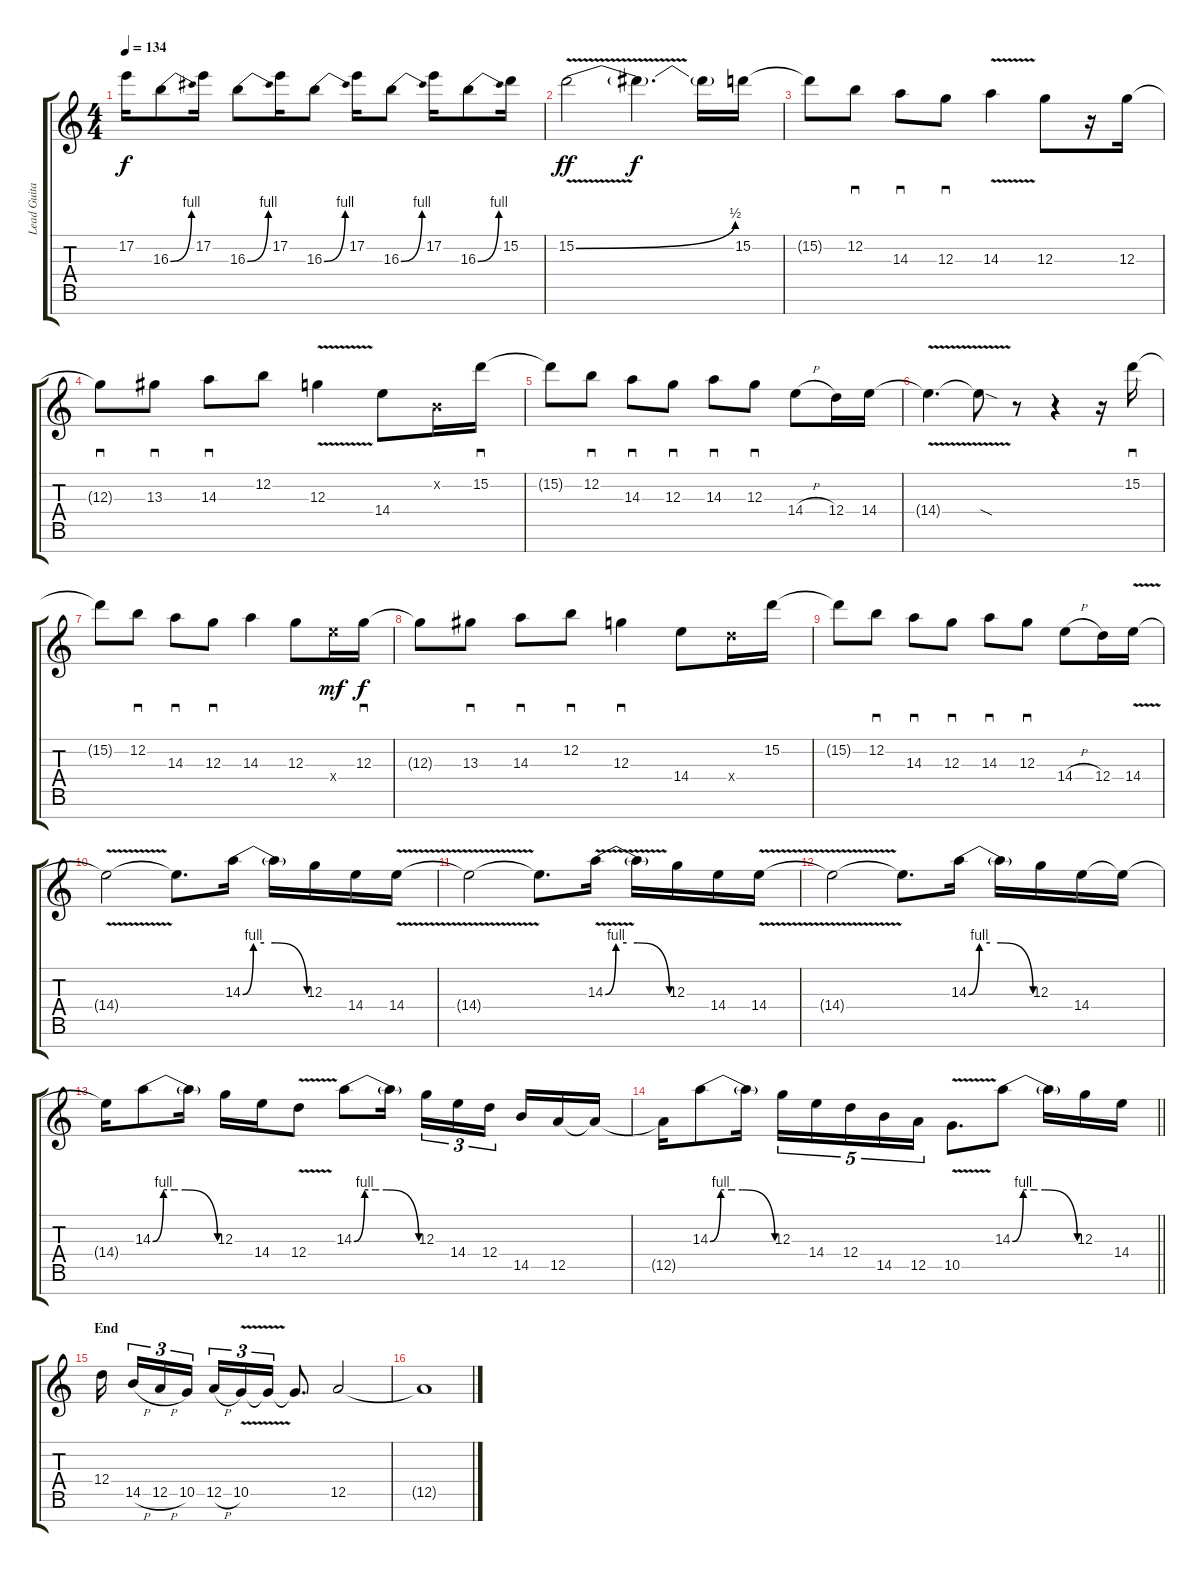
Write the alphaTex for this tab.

\track ("Lead Guitar" "Lead Guita") {instrument distortionguitar}
\staff {score tabs}
\tuning (E4 B3 G3 D3 A2 E2 B1) {hide}
\ts (4 4)
\tempo 134
\clef g2
\ks c
17.2.16{dy f} 16.3{be (bend 0 0 60 4)}.8 17.2.16 16.3{be (bend 0 0 60 4)}.8 17.2.16 16.3{be (bend 0 0 60 4)}.8 17.2.16 16.3{be (bend 0 0 60 4)}.8 17.2.16 16.3{be (bend 0 0 60 4)}.8 15.2.16 |
15.2{be (bend 0 0 60 2) v}.2{dy ff} 15.2{t}.4{d dy f} 15.2{t}.16 15.2.16 |
15.2{t}.8 12.2.8{sd} 14.3.8{sd} 12.3.8{sd} 14.3{v}.4 12.3.8 r.16 12.3.16 |
12.3{t}.8{sd} 13.3.8{sd} 14.3.8{sd} 12.2.8 12.3{v}.4 14.4.8 0.2{x}.16 15.2.16{sd} |
15.2{t}.8 12.2.8{sd} 14.3.8{sd} 12.3.8{sd} 14.3.8{sd} 12.3.8{sd} 14.4{h}.8 12.4.16 14.4.16 |
14.4{v t}.4{d} 14.4{sod t}.8 r.8 r.4 r.16 15.2.16{sd} |
15.2{t}.8 12.2.8{sd} 14.3.8{sd} 12.3.8{sd} 14.3.4 12.3.8 14.4{x}.16{dy mf} 12.3.16{sd dy f} |
12.3{t}.8 13.3.8{sd} 14.3.8{sd} 12.2.8{sd} 12.3.4{sd} 14.4.8 12.4{x}.16 15.2.16 |
15.2{t}.8 12.2.8{sd} 14.3.8{sd} 12.3.8{sd} 14.3.8{sd} 12.3.8{sd} 14.4{h}.8 12.4.16 14.4{v}.16 |
14.4{t}.2 14.4{t}.8{d} 14.3{be (custom 0 0 10 4 20 4 30 4 60 0)}.16 14.3{t}.16 12.3.16 14.4.16 14.4{v}.16 |
14.4{t}.2 14.4{t}.8{d} 14.3{be (custom 0 0 10 4 20 4 30 4 60 0) v}.16 14.3{t}.16 12.3.16 14.4.16 14.4{v}.16 |
14.4{t}.2 14.4{t}.8{d} 14.3{be (custom 0 0 10 4 20 4 30 4 60 0)}.16 14.3{t}.16 12.3.16 14.4.16 14.4{t}.16 |
14.4{t}.16 14.3{be (custom 0 0 10 4 20 4 30 4 60 0)}.8 14.3{t}.16 12.3.16 14.4.16 12.4{v}.8 14.3{be (custom 0 0 10 4 20 4 30 4 60 0)}.8 14.3{t}.16{beam splitsecondary} 12.3.16{tu (3 2)} 14.4.16{tu (3 2)} 12.4.16{tu (3 2) beam splitsecondary} 14.5.16 12.5.16 12.5{t}.16 |
\barLineRight lightlight
12.5{t}.16 14.3{be (custom 0 0 10 4 20 4 30 4 60 0)}.8 14.3{t}.16 12.3.16{tu (5 4)} 14.4.16{tu (5 4)} 12.4.16{tu (5 4)} 14.5.16{tu (5 4)} 12.5.16{tu (5 4)} 10.5{v}.8{d} 14.3{be (custom 0 0 10 4 20 4 30 4 60 0)}.8 14.3{t}.16 12.3.16 14.4.16 |
\section ("" "End")
12.4.16{beam splitsecondary} 14.5{h}.16{tu (3 2)} 12.5{h}.16{tu (3 2)} 10.5.16{tu (3 2) beam splitsecondary} 12.5{h}.16{tu (3 2)} 10.5{v}.16{tu (3 2)} 10.5{t}.16{tu (3 2)} 10.5{t}.8{d} 12.5.2 |
12.5{t}.1
